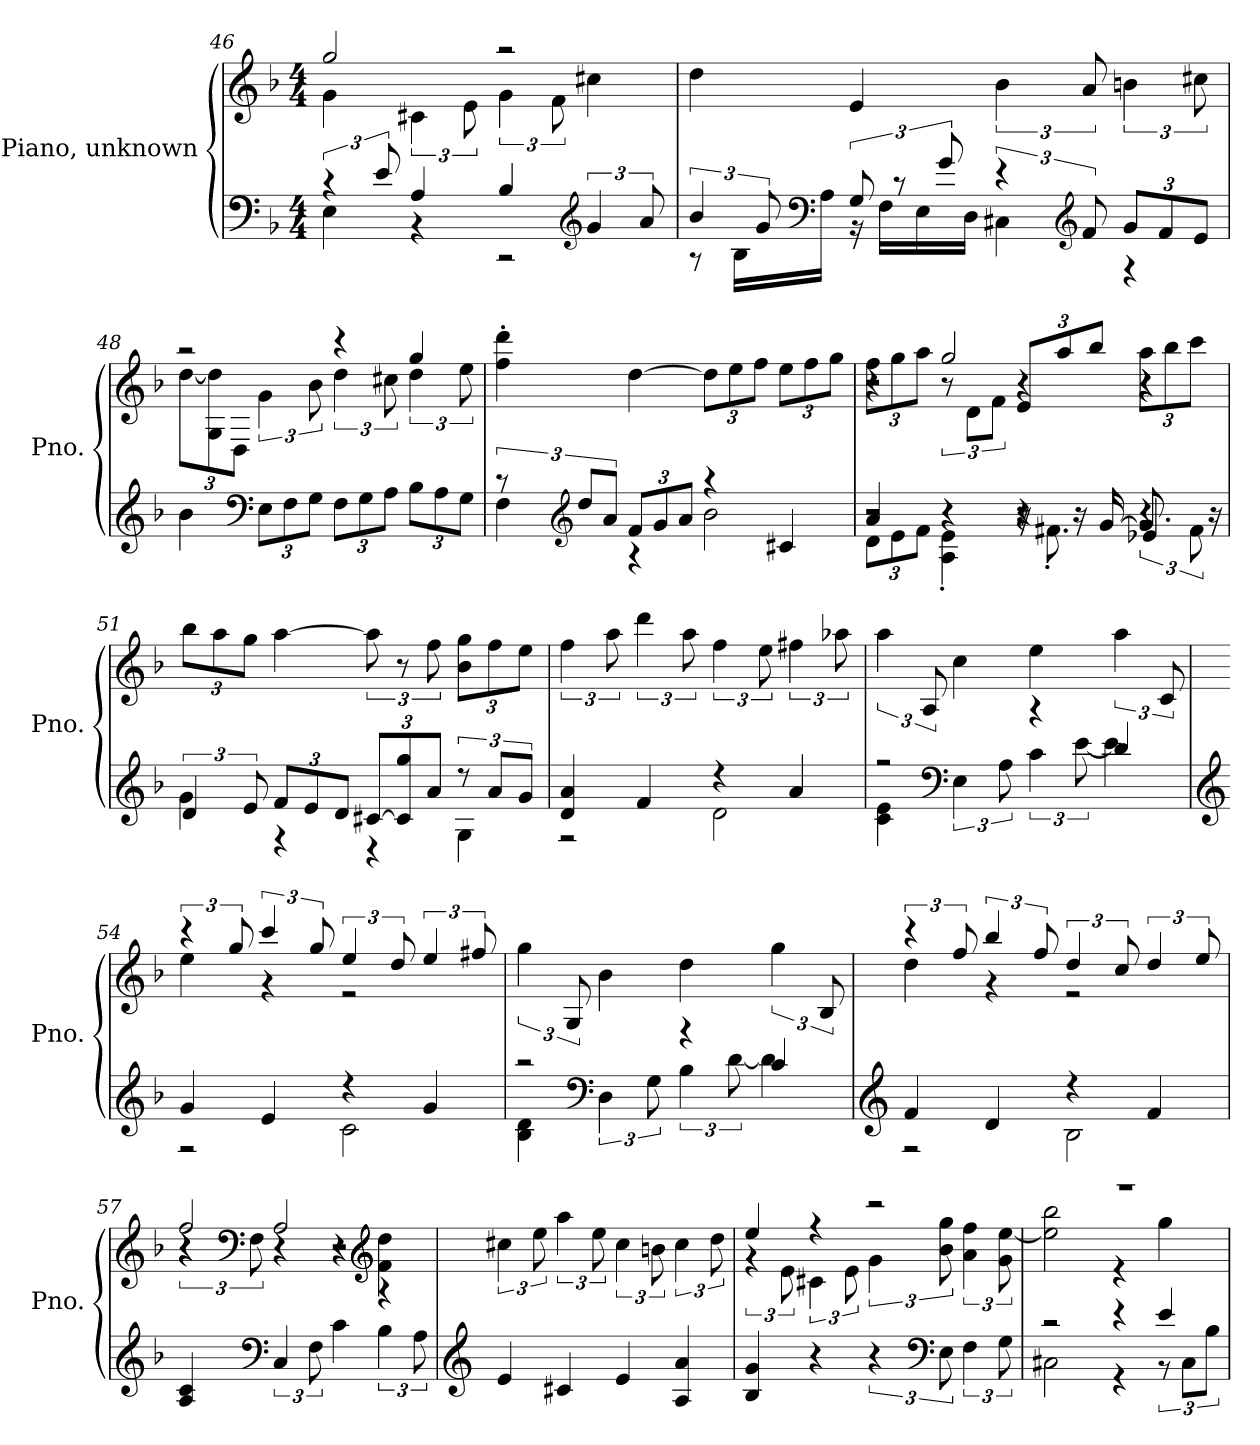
**kern	**kern
*part1	*part1
*staff2	*staff1
*I"Piano, unknown	*
*I'Pno.	*
*clefF4	*clefG2
*k[b-]	*k[b-]
*M4/4	*M4/4
=46	=46
*^	*^
6r	4E\	2gg/	4g\
12e/	.	.	.
4A/	4r	.	6c#X\
.	.	.	12e\
4B-/	2r	2r	6g\
.	.	.	12f\
*clefG2	*	*	*
6g/	.	.	4cc#X\
12a/	.	.	.
*	*	*v	*v
!!LO:LB:g=z
=47	=47	=47
6b-/	8r	4dd\
.	16B-\LL	.
12g/	.	.
*clefF4	*	*
.	16A\JJ	.
12G/	16r	4e/
.	16F\LL	.
12r	.	.
.	16E\	.
12g/	.	.
.	16D\JJ	.
6r	4C#X\	6b-\
*clefG2	*	*
12f/	.	12a/
*Xbrackettup	*	*
12g/L	4r	6bn\
12f/	.	.
12e/J	.	12cc#X\
*v	*v	*
=48	=48
*	*^
*	*	*Xbrackettup
4b-\	2r	[12dd\L
.	.	12G\ 12dd\]
.	.	12D\J
*clefF4	*	*
*	*	*brackettup
12E\L	.	6g\
12F\	.	.
12G\J	.	12b-\
12F\L	4r	6dd\
12G\	.	.
12A\J	.	12cc#X\
12B-\L	4gg/	6dd\
12A\	.	.
12G\J	.	12ee\
*	*v	*v
!!LO:LB:g=z
=49	=49
*brackettup	*
*^	*
12r	4F\	4ff\' 4ddd\'
*clefG2	*	*
12dd/L	.	.
12a/J	.	.
*Xbrackettup	*	*
12f/L	4r	[4dd\
12g/	.	.
12a/J	.	.
*	*	*Xbrackettup
4r	2b-\	12dd\L]
.	.	12ee\
.	.	12ff\J
4c#X/	.	12ee\L
.	.	12ff\
.	.	12gg\J
=50	=50	=50
*	*^	*^
*	*	*	*	*^
4a/	12d\L	2r	4r	12ff\L	2r
.	12e\	.	.	12gg\	.
.	12f\J	.	.	12aa\J	.
*	*	*	*	*brackettup	*
4r	4A\' 4e\'	.	2gg/	12r	.
.	.	.	.	12d\L	.
.	.	.	.	12f\J	.
*	*	*	*	*	*Xbrackettup
8r	16r	4r	.	4r	12e/L
.	8.f#X'\	.	.	.	.
.	.	.	.	.	12aa/
16r	.	.	.	.	.
.	.	.	.	.	12bb-/J
[16g/	.	.	.	.	.
*	*brackettup	*	*	*	*
8.g/]	6r	4e-X/	4r	12aa\L	4r
.	.	.	.	12bb-\	.
.	12f#\	.	.	12ccc\J	.
16r	.	.	.	.	.
*	*v	*v	*	*	*
*	*	*v	*v	*v
=51	=51	=51
6d/	4g\	12bb-\L
.	.	12aa\
12e/	.	12gg\J
*Xbrackettup	*	*
12f/L	4r	[4aa\
12e/	.	.
12d/J	.	.
*	*	*brackettup
[12c#X/L	4r	12aa\]
12c#/] 12gg/	.	12r
12a/J	.	12ff\
*brackettup	*	*Xbrackettup
12r	4G\	12b-\ 12gg\L
12a/L	.	12ff\
12g/J	.	12ee\J
!!LO:LB:g=z
=52	=52	=52
*	*	*brackettup
4d/ 4a/	2r	6ff\
.	.	12aa\
4f/	.	6ddd\
.	.	12aa\
4r	2d\	6ff\
.	.	12ee\
4a/	.	6ff#X\
.	.	12aa-X\
=53	=53	=53
2r	4c\ 4e\	6aa\
.	.	12A/
*clefF4	*	*
.	6E\	4cc\
.	12A\	.
4r	6c\	4ee\
.	[12e\	.
4d/	4e\]	6aa\
.	.	12c/
=54	=54	=54
*clefG2	*	*
*	*	*^
4g/	2r	6r	4ee\
.	.	12gg/	.
4e/	.	6ccc/	4r
.	.	12gg/	.
4r	2c\	6ee/	2r
.	.	12dd/	.
4g/	.	6ee/	.
.	.	12ff#X/	.
*	*	*v	*v
!!LO:PB:g=z
=55	=55	=55
2r	4B-\ 4d\	6gg\
.	.	12G/
*clefF4	*	*
.	6D\	4b-\
.	12G\	.
4r	6B-\	4dd\
.	[12d\	.
4c/	4d\]	6gg\
.	.	12B-/
=56	=56	=56
*clefG2	*	*
*	*	*^
4f/	2r	6r	4dd\
.	.	12ff/	.
4d/	.	6bb-/	4r
.	.	12ff/	.
4r	2B-\	6dd/	2r
.	.	12cc/	.
4f/	.	6dd/	.
.	.	12ee/	.
*v	*v	*	*
=57	=57	=57
*	*	*^
4A/ 4c/	2ff/	6r	4r
*	*clefF4	*	*
.	.	12F\	.
*clefF4	*	*	*
6C/	.	4r	2A/
12F\	.	.	.
4c\	2r	4r	.
*	*clefG2	*	*
6B-\	.	4f\ 4dd\	4r
12A\	.	.	.
*	*v	*v	*v
=58	=58
*clefG2	*
4e/	6cc#X\
.	12ee\
4c#X/	6aa\
.	12ee\
4e/	6cc#\
.	12bn\
4A/ 4a/	6cc#\
.	12dd\
!!LO:LB:g=z
=59	=59
*	*^
4B-/ 4g/	4ee/	6r
.	.	12e\
4r	4r	6c#X\
.	.	12e\
6r	2r	6g\
*clefF4	*	*
12E\	.	12b-\ 12gg\
6F\	.	6a\ 6ff\
12G\	.	12g\ [12ee\
=60	=60	=60
*^	*	*
2r	2C#X\	1r	2ee\] 2bb-\
4r	4r	.	4r
4e/	12r	.	4gg\
.	12C#\L	.	.
.	12B-\J	.	.
*v	*v	*	*
*	*v	*v
=	=
*-	*-
